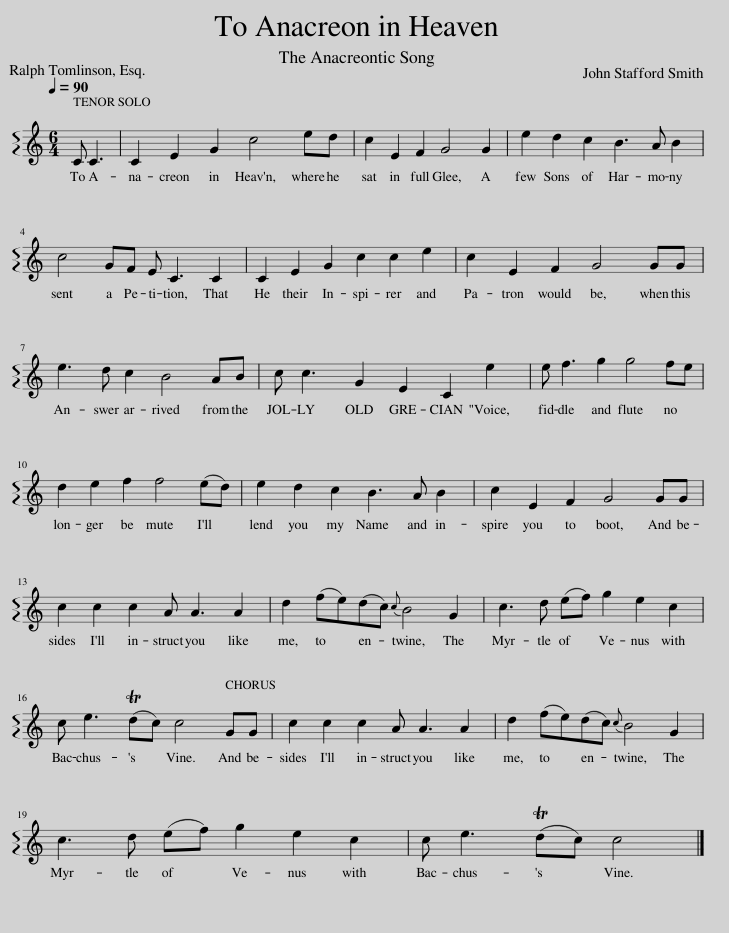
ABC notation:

X:1
L:1/8
Q:1/4=90
M:6/4
I:linebreak $
K:C
V:1 treble
V:1
 C C3 | C2 E2 G2 c4 ed | c2 E2 F2 G4 G2 | e2 d2 c2 B3 A B2 |$ c4 GF E C3 C2 | %5
 C2 E2 G2 c2 c2 e2 | c2 E2 F2 G4 GG |$ e3 d c2 B4 AB | c c3 G2 E2 C2 e2 | e f3 g2 g4 fe |$ %10
 d2 e2 f2 f4 (ed) | e2 d2 c2 B3 A B2 | c2 E2 F2 G4 GG |$ c2 c2 c2 A A3 A2 | d2 (fe)(dc){c} B4 G2 | %15
 c3 d (ef) g2 e2 c2 |$ c e3 (Tdc) c4 GG | c2 c2 c2 A A3 A2 | d2 (fe)(dc){c} B4 G2 |$ c3 d (ef) g2 e2 c2 | %20
 c e3 (Tdc) c4 |] %21
